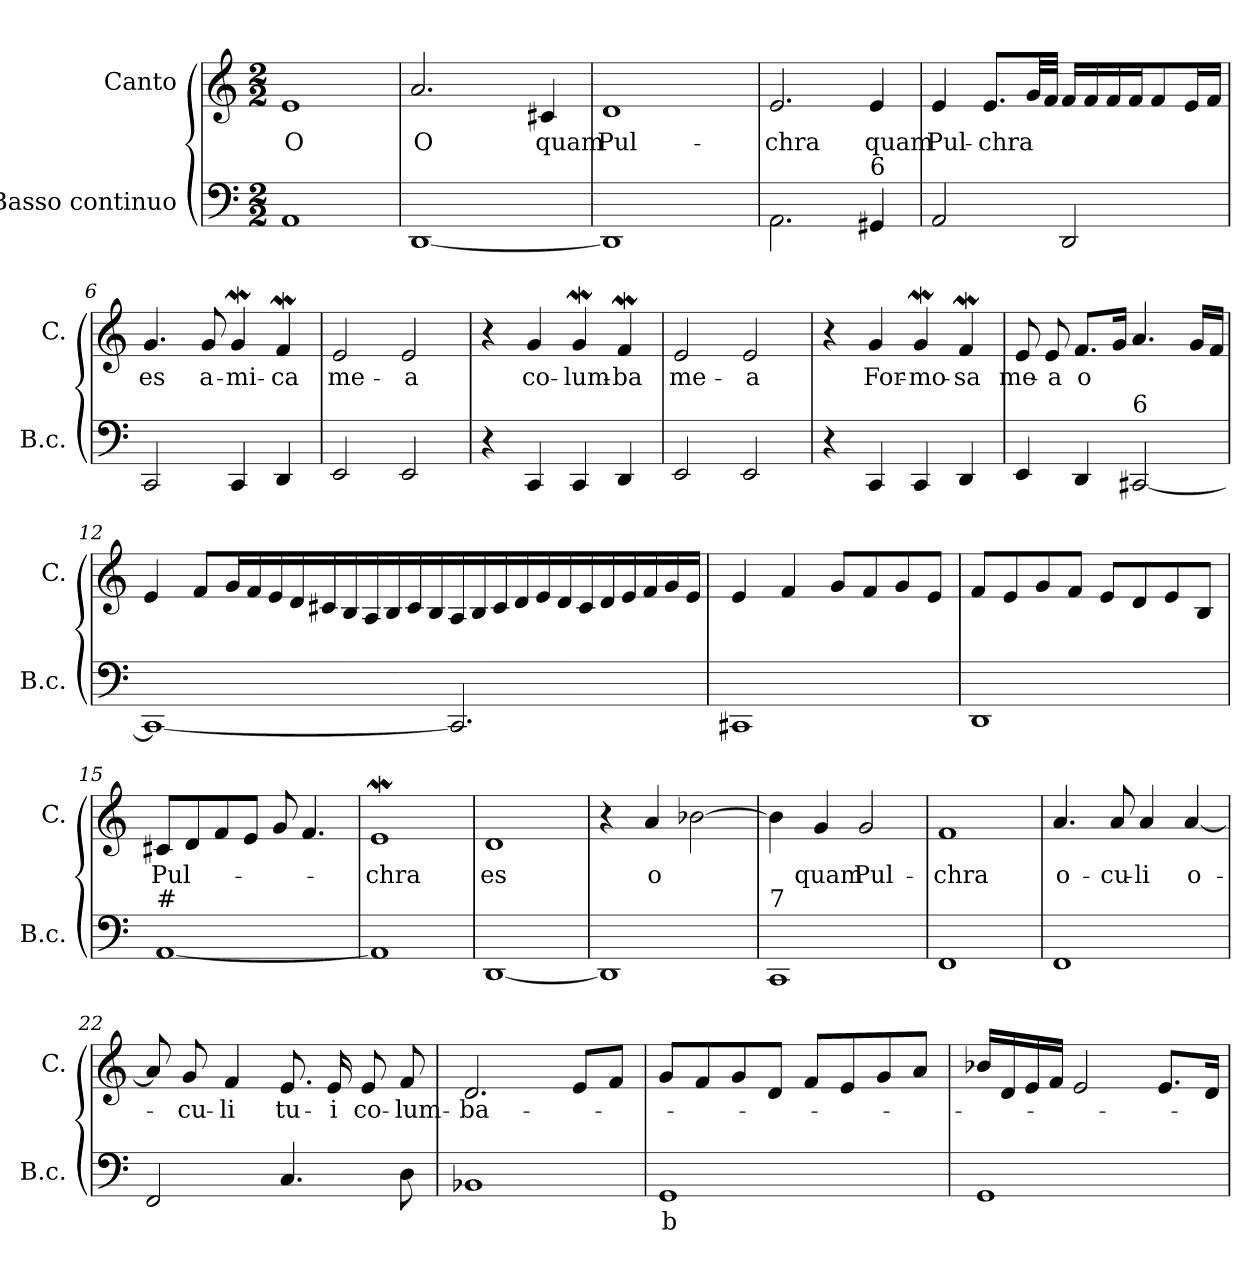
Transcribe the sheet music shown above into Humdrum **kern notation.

**kern	**text	**kern	**text
*part2	*part2	*part1	*part1
*staff2	*staff2	*staff1	*staff1
*I"Basso continuo	*	*I"Canto	*
*I'B.c.	*	*I'C.	*
*clefF4	*	*clefG2	*
*k[]	*	*k[]	*
*C:	*	*C:	*
*M2/2	*	*M2/2	*
=1	=1	=1	=1
1AA	.	1e	O
=2	=2	=2	=2
*^	*	*	*
2ryy	[1DD	.	2.a/	O
2ryy	.	.	.	.
.	.	.	4c#X/	quam
=3	=3	=3	=3	=3
2ryy	1DD]	.	1d	Pul-
2ryy	.	.	.	.
=4	=4	=4	=4	=4
2.ryy	2.AA\	.	2.e/	-chra
!LO:TX:a:t=6	!	!	!	!
4GG#X/	4ryy	.	4e/	quam
*v	*v	*	*	*
=5	=5	=5	=5
2AA/	.	4e/	Pul-
.	.	8.e/L	-chra
.	.	32g/LL	.
.	.	32f/JJJ	.
2DD/	.	16f/LL	.
.	.	16f/	.
.	.	16f/	.
.	.	16f/J	.
.	.	8f/	.
.	.	16e/L	.
.	.	16f/JJ	.
=6	=6	=6	=6
2CC/	.	4.g/	es
.	.	8g/	a-
4CC/	.	4gW/	-mi-
4DD/	.	4fw/	-ca
=7	=7	=7	=7
2EE/	.	2e/	me-
2EE/	.	2e/	-a
!!LO:LB:g=z
=8	=8	=8	=8
4r	.	4r	.
4CC/	.	4g/	co-
4CC/	.	4gW/	-lum-
4DD/	.	4fw/	-ba
=9	=9	=9	=9
2EE/	.	2e/	me-
2EE/	.	2e/	-a
=10	=10	=10	=10
4r	.	4r	.
4CC/	.	4g/	For-
4CC/	.	4gW/	-mo-
4DD/	.	4fw/	-sa
=11	=11	=11	=11
4EE/	.	8e/	me-
.	.	8e/	-a
4DD/	.	8.f/L	o
.	.	16g/Jk	.
!LO:TX:a:t=6	!	!	!
[2CC#X/	.	4.a/	.
.	.	16g/LL	.
.	.	16f/JJ	.
=12	=12	=12	=12
1CC#_	.	4e/	.
.	.	8f/L	.
.	.	16g/L	.
.	.	16f/	.
.	.	16e/	.
.	.	16d/	.
.	.	16c#X/	.
.	.	16B/	.
.	.	16A/	.
.	.	16B/	.
.	.	16c#/	.
.	.	16B/	.
2.CC#/]	.	16A/	.
.	.	16B/	.
.	.	16c#/	.
.	.	16d/	.
.	.	16e/	.
.	.	16d/	.
.	.	16c#/	.
.	.	16d/	.
.	.	16e/	.
.	.	16f/	.
.	.	16g/	.
.	.	16e/JJ	.
!!LO:LB:g=z
=13	=13	=13	=13
1CC#X	.	4e/	.
.	.	4f/	.
.	.	8g/L	.
.	.	8f/	.
.	.	8g/	.
.	.	8e/J	.
=14	=14	=14	=14
1DD	.	8f/L	.
.	.	8e/	.
.	.	8g/	.
.	.	8f/J	.
.	.	8e/L	.
.	.	8d/	.
.	.	8e/	.
.	.	8B/J	.
=15	=15	=15	=15
!LO:TX:a:t=#	!	!	!
[1AA	.	8c#X/L	Pul-
.	.	8d/	.
.	.	8f/	.
.	.	8e/J	.
.	.	8g/	.
.	.	4.f/	.
=16	=16	=16	=16
1AA]	.	1eW	-chra
=17	=17	=17	=17
[1DD	.	1d	es
=18	=18	=18	=18
1DD]	.	4r	.
.	.	4a/	o
.	.	[2b-X\	.
=19	=19	=19	=19
!LO:TX:a:t=7	!	!	!
1CC	.	4b-\]	.
.	.	4g/	quam
.	.	2g/	Pul-
=20	=20	=20	=20
1FF	.	1f	-chra
=21	=21	=21	=21
1FF	.	4.a/	o-
.	.	8a/	-cu-
.	.	4a/	-li
.	.	[4a/	o-
!!LO:LB:g=z
=22	=22	=22	=22
2FF/	.	8a/]	.
.	.	8g/	-cu-
.	.	4f/	-li
4.C/	.	8.e/	tu-
.	.	16e/	-i
.	.	8e/	co-
8D\	.	8f/	-lum-
=23	=23	=23	=23
1BB-X	.	2.d/	-ba-
.	.	8e/L	.
.	.	8f/J	.
=24	=24	=24	=24
1GG	b	8g/L	.
.	.	8f/	.
.	.	8g/	.
.	.	8d/J	.
.	.	8f/L	.
.	.	8e/	.
.	.	8g/	.
.	.	8a/J	.
=25	=25	=25	=25
1GG	.	16b-X/LL	.
.	.	16d/	.
.	.	16e/	.
.	.	16f/JJ	.
.	.	2e/	.
.	.	8.e/L	.
.	.	16d/Jk	.
=	=	=	=
*-	*-	*-	*-
